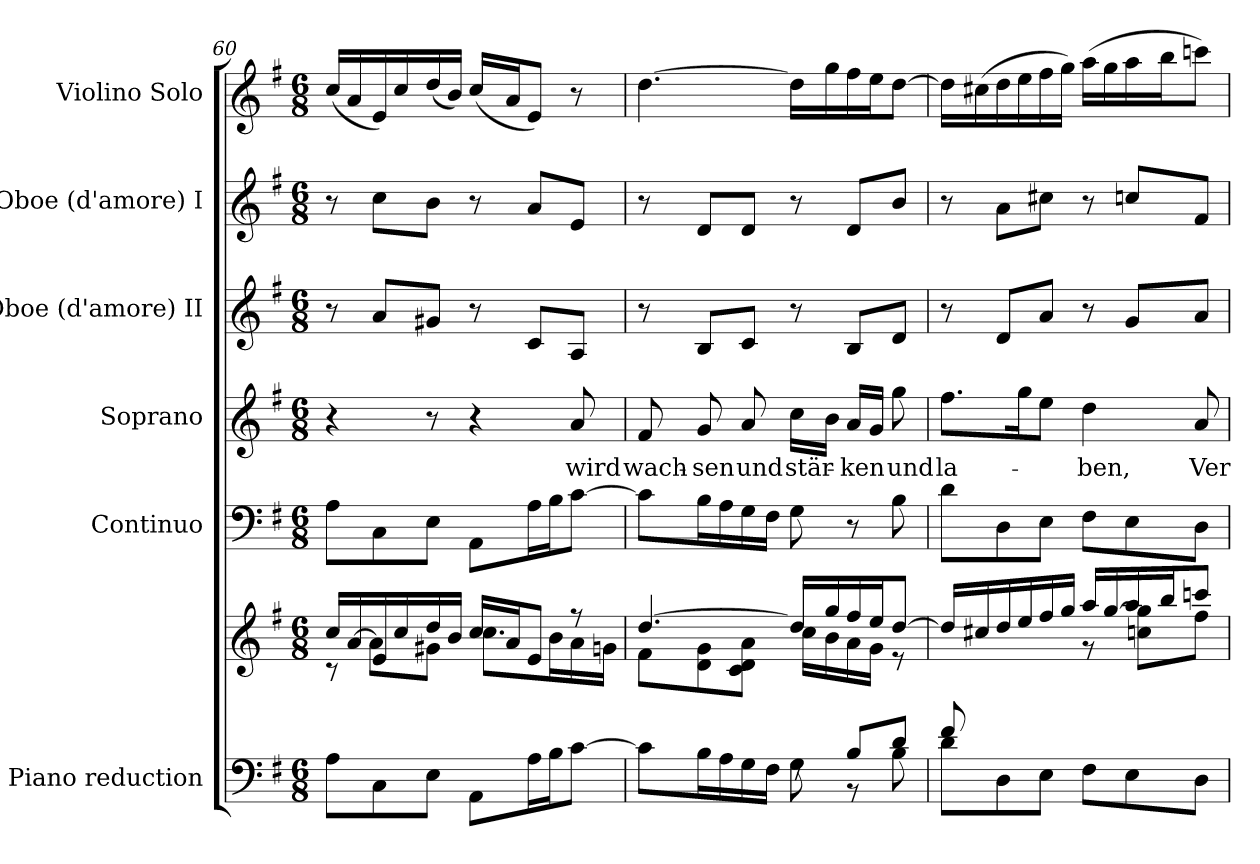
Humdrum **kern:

**kern	**kern	**kern	**kern	**text	**kern	**kern	**kern
*part6	*part6	*part5	*part4	*part4	*part3	*part2	*part1
*staff7	*staff6	*staff5	*staff4	*staff4	*staff3	*staff2	*staff1
*I"Piano reduction	*	*I"Continuo	*I"Soprano	*	*I"Oboe (d'amore) II	*I"Oboe (d'amore) I	*I"Violino Solo
*I'Pno	*	*	*	*	*I'Ob	*I'Ob	*I'Vln
*clefF4	*clefG2	*clefF4	*clefG2	*	*clefG2	*clefG2	*clefG2
*k[f#]	*k[f#]	*k[f#]	*k[f#]	*	*k[f#]	*k[f#]	*k[f#]
*M6/8	*M6/8	*M6/8	*M6/8	*	*M6/8	*M6/8	*M6/8
=60	=60	=60	=60	=60	=60	=60	=60
*	*^	*	*	*	*	*	*
8A\L	16cc/LL	8r	8A\L	4r	.	8r	8r	(<16cc/LL
.	[16a/	.	.	.	.	.	.	16a/
8C\	16e/	8a\L]	8C\	.	.	8a/L	8cc\L	16e/)
.	16cc/	.	.	.	.	.	.	16cc/
8E\J	16dd/	8g#X\J	8E\J	8r	.	8g#X/J	8b\J	(<16dd/
.	16b/JJ	.	.	.	.	.	.	16b/JJ)
8AA\L	16cc/LL	8.cc\L	8AA\L	4r	.	8r	8r	(<16cc/LL
.	16a/J	.	.	.	.	.	.	16a/J
16A\L	8e/J	.	16A\L	.	.	8c/L	8a/L	8e/J)
16B\J	.	16b\L	16B\J	.	.	.	.	.
!	!	!	!	!	!LO:LY:b	!	!	!
[8c\J	8r	16a\	[8c\J	8a/	wird	8A/J	8e/J	8r
.	.	16gn\JJ	.	.	.	.	.	.
=61	=61	=61	=61	=61	=61	=61	=61	=61
*^	*	*	*	*	*	*	*	*
!	!	!	!	!	!	!LO:LY:b	!	!	!
4.ryy	8c\L]	[4.dd/	8f#\L	8c\L]	8f#/	wach-	8r	8r	[4.dd\
!	!	!	!	!	!	!LO:LY:b	!	!	!
.	16B\L	.	8d\ 8g\	16B\L	8g/	-sen	8B/L	8d/L	.
.	16A\	.	.	16A\	.	.	.	.	.
!	!	!	!	!	!	!LO:LY:b	!	!	!
.	16G\	.	8c\ 8d\ 8a\J	16G\	8a/	und	8c/J	8d/J	.
.	16F#\JJ	.	.	16F#\JJ	.	.	.	.	.
!	!	!	!	!	!	!LO:LY:b	!	!	!
8rF	8G\	16dd/LL]	16cc\LL	8G\	16cc\LL	stär-	8r	8r	16dd\LL]
.	.	16gg/	16b\	.	16b\JJ	.	.	.	16gg\
!	!	!	!	!	!	!LO:LY:b	!	!	!
8B/L	8r	16ff#/	16a\	8r	16a/LL	-ken	8B/L	8d/L	16ff#\
.	.	16ee/J	16g\JJ	.	16g/JJ	.	.	.	16ee\J
!	!	!	!	!	!	!LO:LY:b	!	!	!
8d/J	8B\	[8dd/J	8r	8B\	8gg\	und	8d/J	8b/J	[8dd\J
=62	=62	=62	=62	=62	=62	=62	=62	=62	=62
!	!	!	!	!	!	!LO:LY:b	!	!	!
8f#/L	8d\L	16dd/LL]	8ryy	8d\L	8.ff#\L	la-	8r	8r	16dd\LL]
.	.	16cc#X/	.	.	.	.	.	.	(>16cc#X\
2ryy	8D\	16dd/	8f#\ 8a\	8D\	.	.	8d/L	8a\L	16dd\
.	.	16ee/	.	.	16gg\K	.	.	.	16ee\
.	8E\J	16ff#/	8a\ 8cc#\J	8E\J	8ee\J	.	8a/J	8cc#X\J	16ff#\
.	.	16gg/JJ	.	.	.	.	.	.	16gg\JJ)
!	!	!	!	!	!	!LO:LY:b	!	!	!
.	8F#\L	16aa/LL	8r	8F#\L	4dd\	-ben,	8r	8r	(>16aa\LL
.	.	[16gg/	.	.	.	.	.	.	16gg\
.	8E\	16aa/	8ccn\ 8gg\]L	8E\	.	.	8g/L	8ccn/L	16aa\
.	.	16bb/J	.	.	.	.	.	.	16bb\J
!	!	!	!	!	!	!LO:LY:b	!	!	!
8ryy	8D\J	8cccn/J	8ff#\J	8D\J	8a/	Ver-	8a/J	8f#/J	8cccn\J)
*v	*v	*	*	*	*	*	*	*	*
*	*v	*v	*	*	*	*	*	*
=	=	=	=	=	=	=	=
*-	*-	*-	*-	*-	*-	*-	*-
